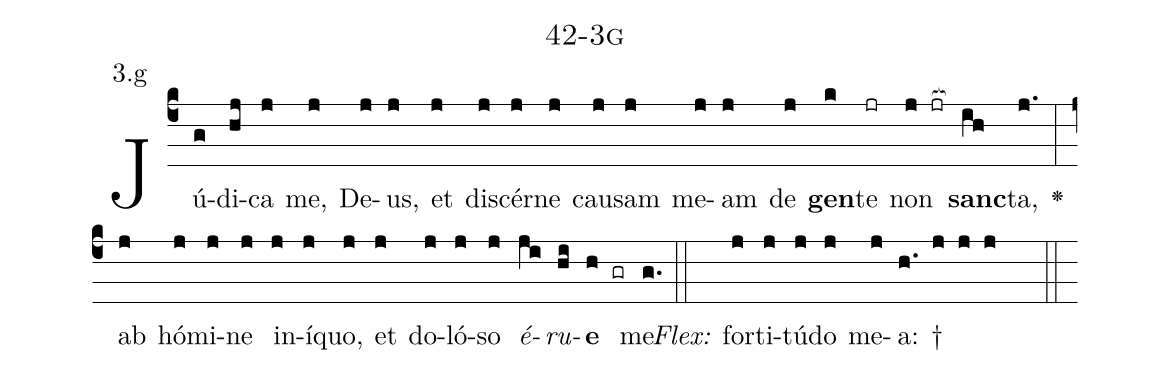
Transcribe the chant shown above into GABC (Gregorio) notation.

name: 42-3g;
annotation: 3.g;
%%
(c4)Jú(g)di(hj)ca(j) me,(j) De(j)us,(j) et(j) di(j)scér(j)ne(j) cau(j)sam(j) me(j)am(j) de(j) <b>gen</b>(k)te(jr) non(j jr[ocb:1{]) <b>sanc</b>(ih[ocb:0}])ta,(j.) <v>\greheightstar</v>(:) ab(j) hó(j)mi(j)ne(j) in(j)í(j)quo,(j) et(j) do(j)ló(j)so(j) <i>é</i>(ji)<i>ru</i>(hi)<b>e</b>(h gr) me.(g.) (::)
<i>Flex:</i>()  for(j)ti(j)tú(j)do(j) me(j)a: †(h. j j j  ::)

%E(j) u(j) o(ji) u(hi) a(h) e.(g.) (::)
